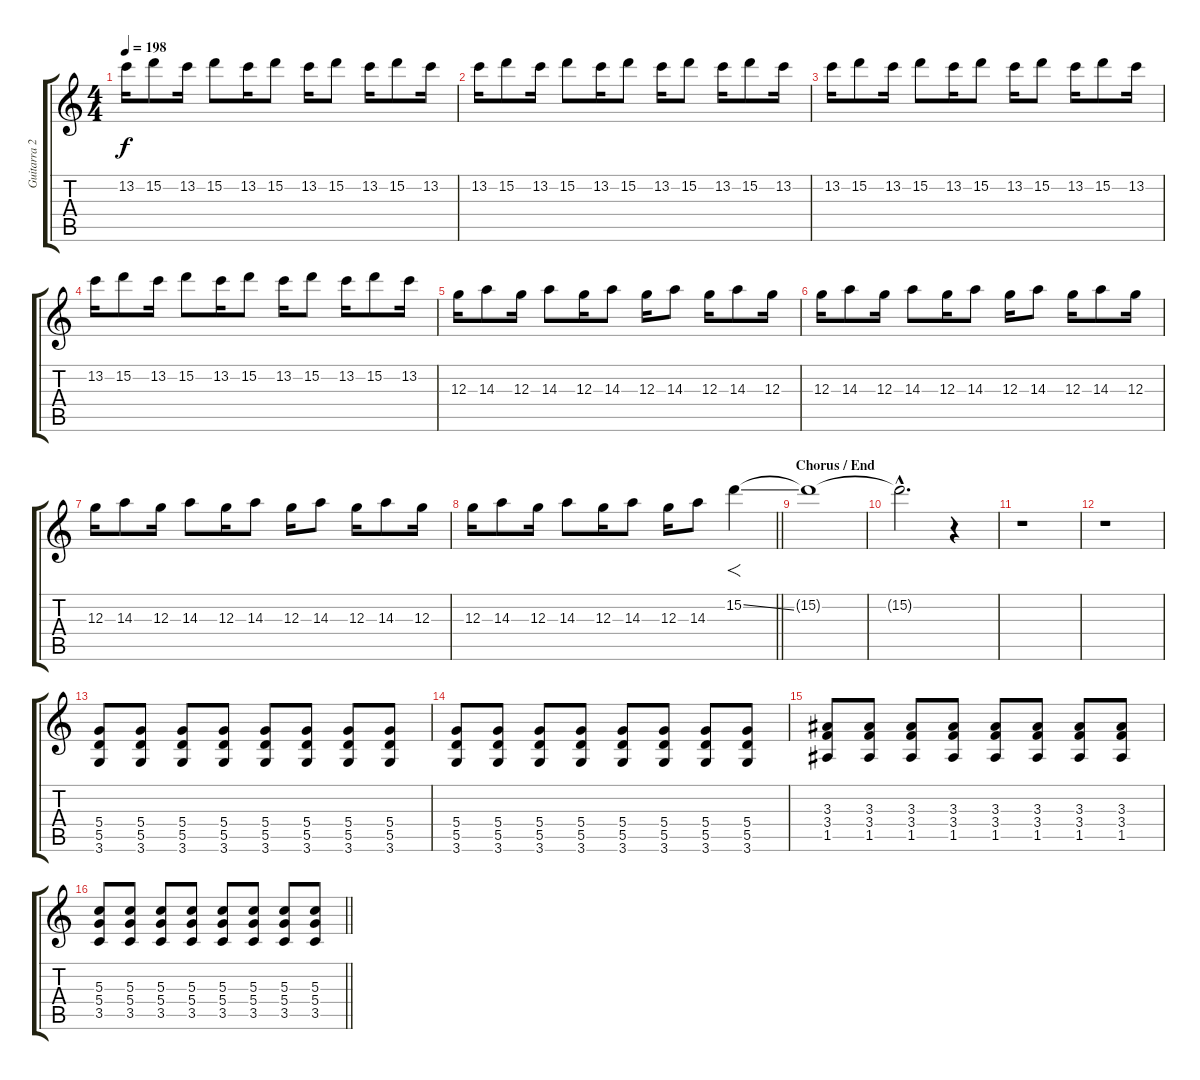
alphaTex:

\track ("Guitarra 2 - Erik" "Guitarra 2") {instrument distortionguitar}
\staff {score tabs}
\tuning (E4 B3 G3 D3 A2 E2) {hide}
\ts (4 4)
\tempo 198
\clef g2
\ks c
13.2.16{dy f} 15.2.8 13.2.16 15.2.8 13.2.16 15.2.8 13.2.16 15.2.8 13.2.16 15.2.8 13.2.16 |
13.2.16 15.2.8 13.2.16 15.2.8 13.2.16 15.2.8 13.2.16 15.2.8 13.2.16 15.2.8 13.2.16 |
13.2.16 15.2.8 13.2.16 15.2.8 13.2.16 15.2.8 13.2.16 15.2.8 13.2.16 15.2.8 13.2.16 |
13.2.16 15.2.8 13.2.16 15.2.8 13.2.16 15.2.8 13.2.16 15.2.8 13.2.16 15.2.8 13.2.16 |
12.3.16 14.3.8 12.3.16 14.3.8 12.3.16 14.3.8 12.3.16 14.3.8 12.3.16 14.3.8 12.3.16 |
12.3.16 14.3.8 12.3.16 14.3.8 12.3.16 14.3.8 12.3.16 14.3.8 12.3.16 14.3.8 12.3.16 |
12.3.16 14.3.8 12.3.16 14.3.8 12.3.16 14.3.8 12.3.16 14.3.8 12.3.16 14.3.8 12.3.16 |
\barLineRight lightlight
12.3.16 14.3.8 12.3.16 14.3.8 12.3.16 14.3.8 12.3.16 14.3.8 15.2{ss}.4{f} |
\section ("" "Chorus / End")
15.2{t}.1 |
15.2{hac t}.2{d} r.4 |
r.1 |
r.1 |
(5.4 5.5 3.6).8 (5.4 5.5 3.6).8 (5.4 5.5 3.6).8 (5.4 5.5 3.6).8 (5.4 5.5 3.6).8 (5.4 5.5 3.6).8 (5.4 5.5 3.6).8 (5.4 5.5 3.6).8 |
(5.4 5.5 3.6).8 (5.4 5.5 3.6).8 (5.4 5.5 3.6).8 (5.4 5.5 3.6).8 (5.4 5.5 3.6).8 (5.4 5.5 3.6).8 (5.4 5.5 3.6).8 (5.4 5.5 3.6).8 |
(3.3 3.4 1.5).8 (3.3 3.4 1.5).8 (3.3 3.4 1.5).8 (3.3 3.4 1.5).8 (3.3 3.4 1.5).8 (3.3 3.4 1.5).8 (3.3 3.4 1.5).8 (3.3 3.4 1.5).8 |
\barLineRight lightlight
(5.3 5.4 3.5).8 (5.3 5.4 3.5).8 (5.3 5.4 3.5).8 (5.3 5.4 3.5).8 (5.3 5.4 3.5).8 (5.3 5.4 3.5).8 (5.3 5.4 3.5).8 (5.3 5.4 3.5).8
